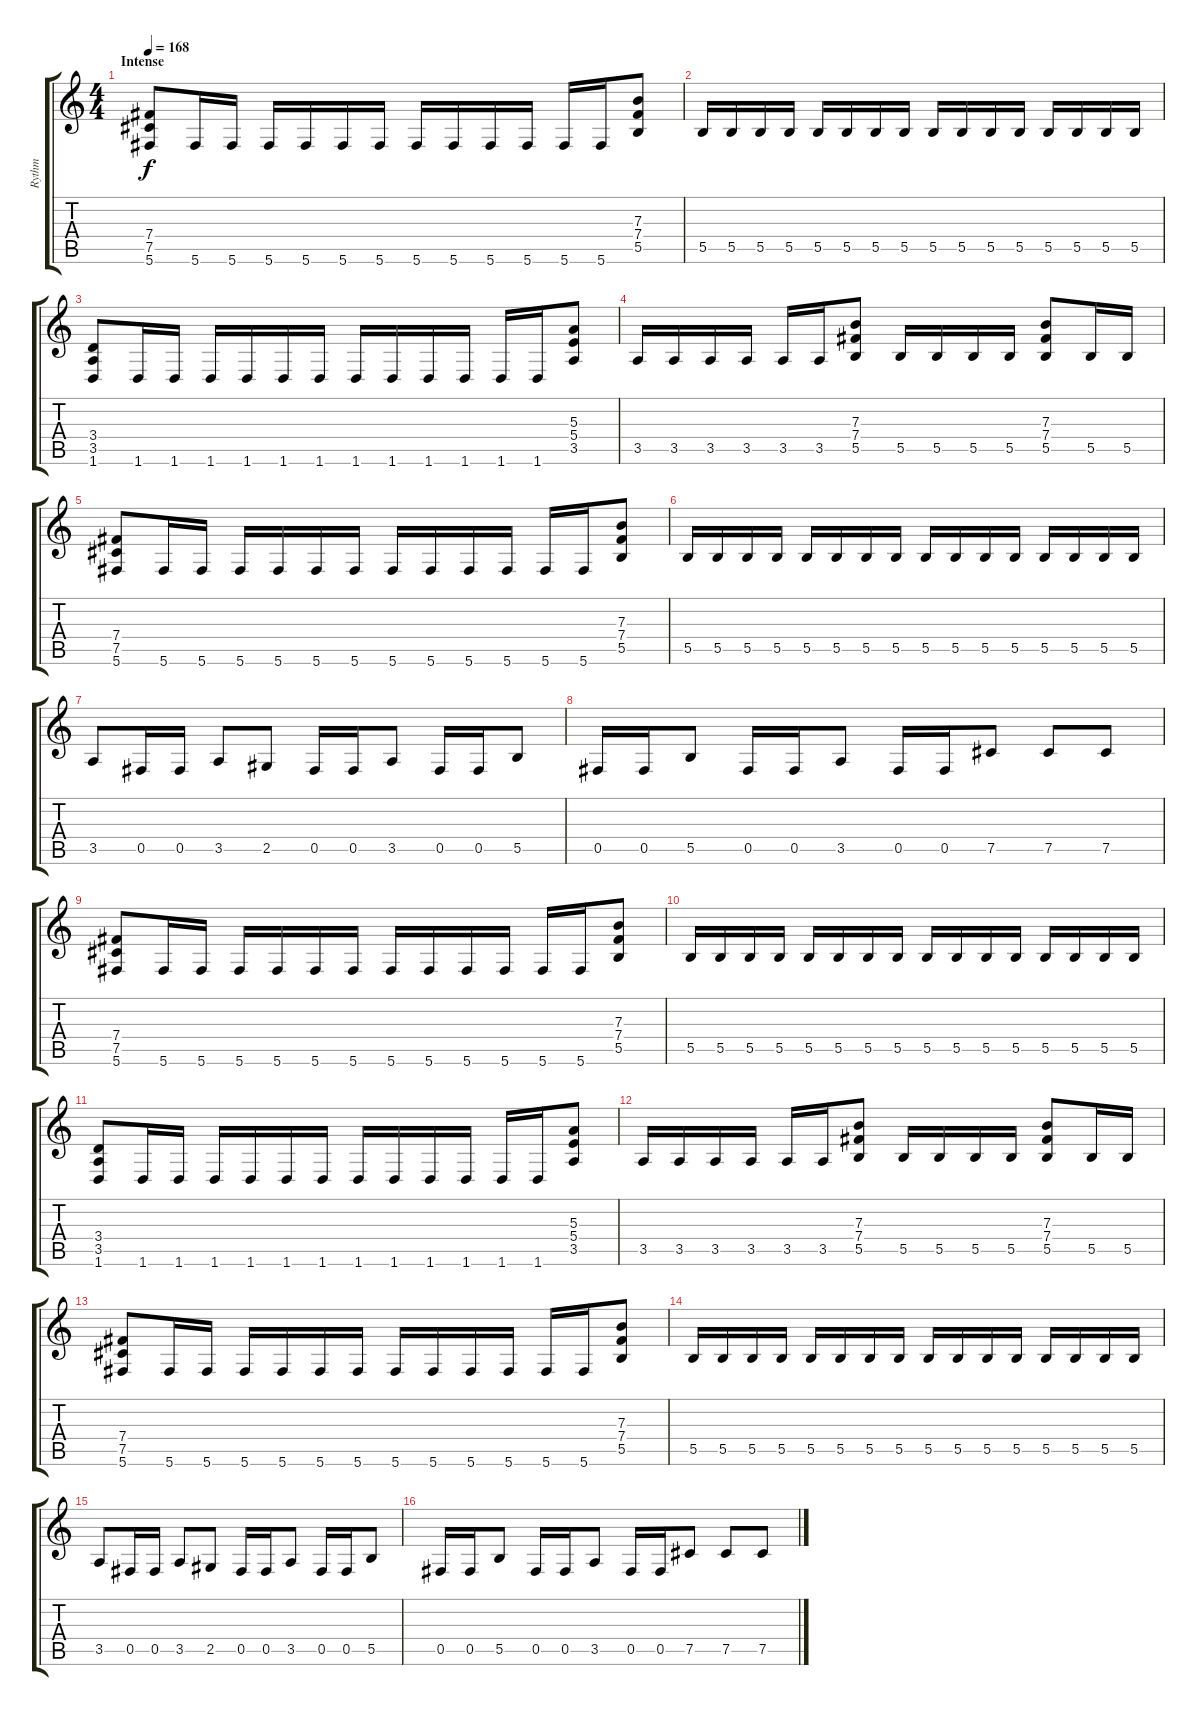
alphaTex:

\track ("Rythm" "Rythm") {instrument distortionguitar}
\staff {score tabs}
\tuning (Db4 Ab3 E3 B2 Gb2 Db2) {hide}
\ts (4 4)
\section ("" "Intense")
\tempo 168
\clef g2
\ks c
(7.4 7.5 5.6).8{dy f} 5.6.16 5.6.16 5.6.16 5.6.16 5.6.16 5.6.16 5.6.16 5.6.16 5.6.16 5.6.16 5.6.16 5.6.16 (7.3 7.4 5.5).8 |
5.5.16 5.5.16 5.5.16 5.5.16 5.5.16 5.5.16 5.5.16 5.5.16 5.5.16 5.5.16 5.5.16 5.5.16 5.5.16 5.5.16 5.5.16 5.5.16 |
(3.4 3.5 1.6).8 1.6.16 1.6.16 1.6.16 1.6.16 1.6.16 1.6.16 1.6.16 1.6.16 1.6.16 1.6.16 1.6.16 1.6.16 (5.3 5.4 3.5).8 |
3.5.16 3.5.16 3.5.16 3.5.16 3.5.16 3.5.16 (7.3 7.4 5.5).8 5.5.16 5.5.16 5.5.16 5.5.16 (7.3 7.4 5.5).8 5.5.16 5.5.16 |
(7.4 7.5 5.6).8 5.6.16 5.6.16 5.6.16 5.6.16 5.6.16 5.6.16 5.6.16 5.6.16 5.6.16 5.6.16 5.6.16 5.6.16 (7.3 7.4 5.5).8 |
5.5.16 5.5.16 5.5.16 5.5.16 5.5.16 5.5.16 5.5.16 5.5.16 5.5.16 5.5.16 5.5.16 5.5.16 5.5.16 5.5.16 5.5.16 5.5.16 |
3.5.8 0.5.16 0.5.16 3.5.8 2.5.8 0.5.16 0.5.16 3.5.8 0.5.16 0.5.16 5.5.8 |
0.5.16 0.5.16 5.5.8 0.5.16 0.5.16 3.5.8 0.5.16 0.5.16 7.5.8 7.5.8 7.5.8 |
(7.4 7.5 5.6).8 5.6.16 5.6.16 5.6.16 5.6.16 5.6.16 5.6.16 5.6.16 5.6.16 5.6.16 5.6.16 5.6.16 5.6.16 (7.3 7.4 5.5).8 |
5.5.16 5.5.16 5.5.16 5.5.16 5.5.16 5.5.16 5.5.16 5.5.16 5.5.16 5.5.16 5.5.16 5.5.16 5.5.16 5.5.16 5.5.16 5.5.16 |
(3.4 3.5 1.6).8 1.6.16 1.6.16 1.6.16 1.6.16 1.6.16 1.6.16 1.6.16 1.6.16 1.6.16 1.6.16 1.6.16 1.6.16 (5.3 5.4 3.5).8 |
3.5.16 3.5.16 3.5.16 3.5.16 3.5.16 3.5.16 (7.3 7.4 5.5).8 5.5.16 5.5.16 5.5.16 5.5.16 (7.3 7.4 5.5).8 5.5.16 5.5.16 |
(7.4 7.5 5.6).8 5.6.16 5.6.16 5.6.16 5.6.16 5.6.16 5.6.16 5.6.16 5.6.16 5.6.16 5.6.16 5.6.16 5.6.16 (7.3 7.4 5.5).8 |
5.5.16 5.5.16 5.5.16 5.5.16 5.5.16 5.5.16 5.5.16 5.5.16 5.5.16 5.5.16 5.5.16 5.5.16 5.5.16 5.5.16 5.5.16 5.5.16 |
3.5.8 0.5.16 0.5.16 3.5.8 2.5.8 0.5.16 0.5.16 3.5.8 0.5.16 0.5.16 5.5.8 |
0.5.16 0.5.16 5.5.8 0.5.16 0.5.16 3.5.8 0.5.16 0.5.16 7.5.8 7.5.8 7.5.8
